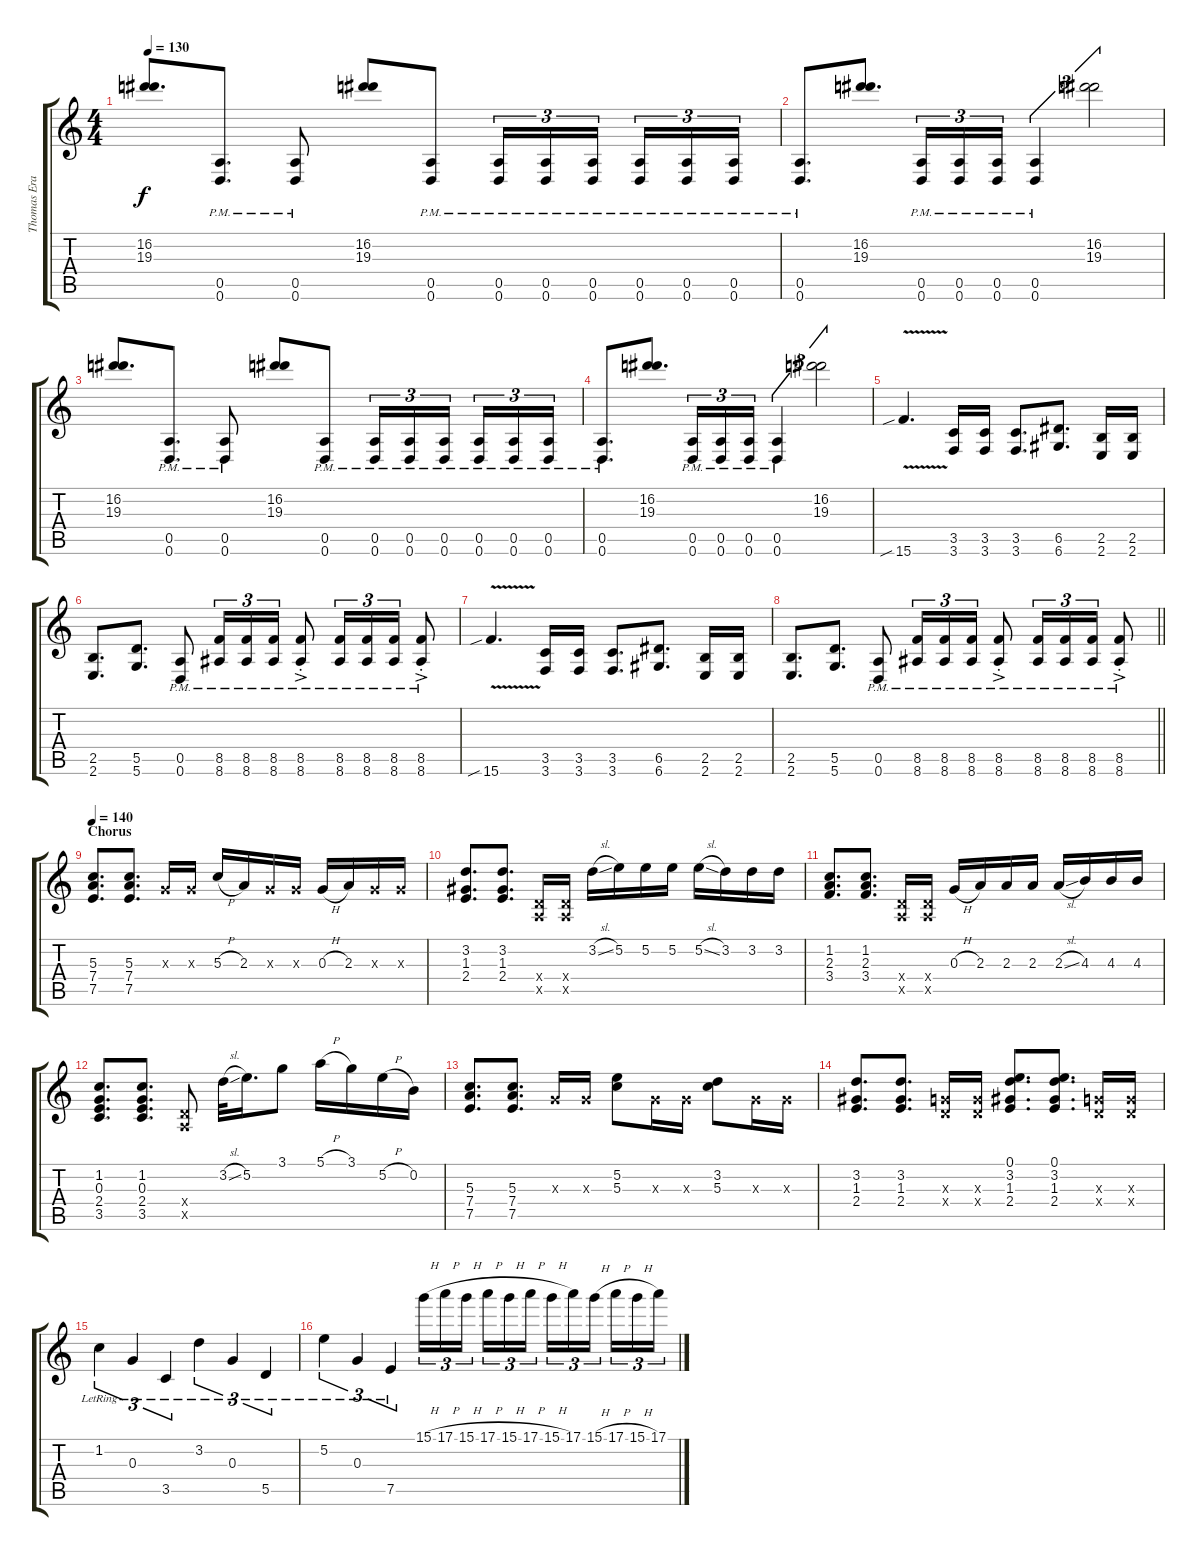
\track ("Thomas Erak" "Thomas Era") {instrument distortionguitar}
\staff {score tabs}
\tuning (E4 B3 G3 D3 A2 D2) {hide}
\ts (4 4)
\tempo 130
\clef g2
\ks c
(16.2 19.3).8{d dy f} (0.5{pm} 0.6{pm}).8{d} (0.5{pm} 0.6{pm}).8 (16.2 19.3).8 (0.5{pm} 0.6{pm}).8 (0.5{pm} 0.6{pm}).16{tu (3 2)} (0.5{pm} 0.6{pm}).16{tu (3 2)} (0.5{pm} 0.6{pm}).16{tu (3 2) beam splitsecondary} (0.5{pm} 0.6{pm}).16{tu (3 2)} (0.5{pm} 0.6{pm}).16{tu (3 2)} (0.5{pm} 0.6{pm}).16{tu (3 2)} |
(0.5{pm} 0.6{pm}).8{d} (16.2 19.3).8{d} (0.5{pm} 0.6{pm}).16{tu (3 2)} (0.5{pm} 0.6{pm}).16{tu (3 2)} (0.5{pm} 0.6{pm}).16{tu (3 2)} (0.5{pm} 0.6{pm}).4{tu (3 2)} (16.2 19.3).2{tu (3 2)} |
(16.2 19.3).8{d} (0.5{pm} 0.6{pm}).8{d} (0.5{pm} 0.6{pm}).8 (16.2 19.3).8 (0.5{pm} 0.6{pm}).8 (0.5{pm} 0.6{pm}).16{tu (3 2)} (0.5{pm} 0.6{pm}).16{tu (3 2)} (0.5{pm} 0.6{pm}).16{tu (3 2) beam splitsecondary} (0.5{pm} 0.6{pm}).16{tu (3 2)} (0.5{pm} 0.6{pm}).16{tu (3 2)} (0.5{pm} 0.6{pm}).16{tu (3 2)} |
(0.5{pm} 0.6{pm}).8{d} (16.2 19.3).8{d} (0.5{pm} 0.6{pm}).16{tu (3 2)} (0.5{pm} 0.6{pm}).16{tu (3 2)} (0.5{pm} 0.6{pm}).16{tu (3 2)} (0.5{pm} 0.6{pm}).4{tu (3 2)} (16.2 19.3).2{tu (3 2)} |
15.6{v sib}.4{d} (3.5 3.6).16 (3.5 3.6).16 (3.5 3.6).8{d} (6.5 6.6).8{d} (2.5 2.6).16 (2.5 2.6).16 |
(2.5 2.6).8{d} (5.5 5.6).8{d} (0.5{pm} 0.6{pm}).8 (8.5{pm} 8.6{pm}).16{tu (3 2)} (8.5{pm} 8.6{pm}).16{tu (3 2)} (8.5{pm} 8.6{pm}).16{tu (3 2)} (8.5{ac pm st} 8.6{ac pm st}).8 (8.5{pm} 8.6{pm}).16{tu (3 2)} (8.5{pm} 8.6{pm}).16{tu (3 2)} (8.5{pm} 8.6{pm}).16{tu (3 2)} (8.5{ac pm st} 8.6{ac pm st}).8 |
15.6{v sib}.4{d} (3.5 3.6).16 (3.5 3.6).16 (3.5 3.6).8{d} (6.5 6.6).8{d} (2.5 2.6).16 (2.5 2.6).16 |
\barLineRight lightlight
(2.5 2.6).8{d} (5.5 5.6).8{d} (0.5{pm} 0.6{pm}).8 (8.5{pm} 8.6{pm}).16{tu (3 2)} (8.5{pm} 8.6{pm}).16{tu (3 2)} (8.5{pm} 8.6{pm}).16{tu (3 2)} (8.5{ac pm st} 8.6{ac pm st}).8 (8.5{pm} 8.6{pm}).16{tu (3 2)} (8.5{pm} 8.6{pm}).16{tu (3 2)} (8.5{pm} 8.6{pm}).16{tu (3 2)} (8.5{ac pm st} 8.6{ac pm st}).8 |
\section ("" "Chorus")
\tempo 140
(5.3 7.4 7.5).8{d} (5.3 7.4 7.5).8{d} 0.3{x}.16 0.3{x}.16 5.3{h}.16 2.3.16 0.3{x}.16 0.3{x}.16 0.3{h}.16 2.3.16 0.3{x}.16 0.3{x}.16 |
(3.2 1.3 2.4).8{d} (3.2 1.3 2.4).8{d} (0.4{x} 0.5{x}).16 (0.4{x} 0.5{x}).16 3.2{sl}.16 5.2.16 5.2.16 5.2.16 5.2{sl}.16 3.2.16 3.2.16 3.2.16 |
(1.2 2.3 3.4).8{d} (1.2 2.3 3.4).8{d} (0.4{x} 0.5{x}).16 (0.4{x} 0.5{x}).16 0.3{h}.16 2.3.16 2.3.16 2.3.16 2.3{sl}.16 4.3.16 4.3.16 4.3.16 |
(1.2 0.3 2.4 3.5).8{d} (1.2 0.3 2.4 3.5).8{d} (0.4{x} 0.5{x}).8 3.2{sl}.32 5.2.16{d} 3.1.8 5.1{h}.16 3.1.16 5.2{h}.16 0.2.16 |
(5.3 7.4 7.5).8{d} (5.3 7.4 7.5).8{d} 0.3{x}.16 0.3{x}.16 (5.2 5.3).8 0.3{x}.16 0.3{x}.16 (3.2 5.3).8 0.3{x}.16 0.3{x}.16 |
(3.2 1.3 2.4).8{d} (3.2 1.3 2.4).8{d} (0.3{x} 0.4{x}).16 (0.3{x} 0.4{x}).16 (0.1 3.2 1.3 2.4).8{d} (0.1 3.2 1.3 2.4).8{d} (0.3{x} 0.4{x}).16 (0.3{x} 0.4{x}).16 |
1.2{lr}.4{tu (3 2)} 0.3{lr}.4{tu (3 2)} 3.5{lr}.4{tu (3 2)} 3.2{lr}.4{tu (3 2)} 0.3{lr}.4{tu (3 2)} 5.5{lr}.4{tu (3 2)} |
5.2{lr}.4{tu (3 2)} 0.3{lr}.4{tu (3 2)} 7.5{lr}.4{tu (3 2)} 15.1{h}.16{tu (3 2)} 17.1{h}.16{tu (3 2)} 15.1{h}.16{tu (3 2) beam splitsecondary} 17.1{h}.16{tu (3 2)} 15.1{h}.16{tu (3 2)} 17.1{h}.16{tu (3 2)} 15.1{h}.16{tu (3 2)} 17.1.16{tu (3 2)} 15.1{h}.16{tu (3 2) beam splitsecondary} 17.1{h}.16{tu (3 2)} 15.1{h}.16{tu (3 2)} 17.1.16{tu (3 2)}
